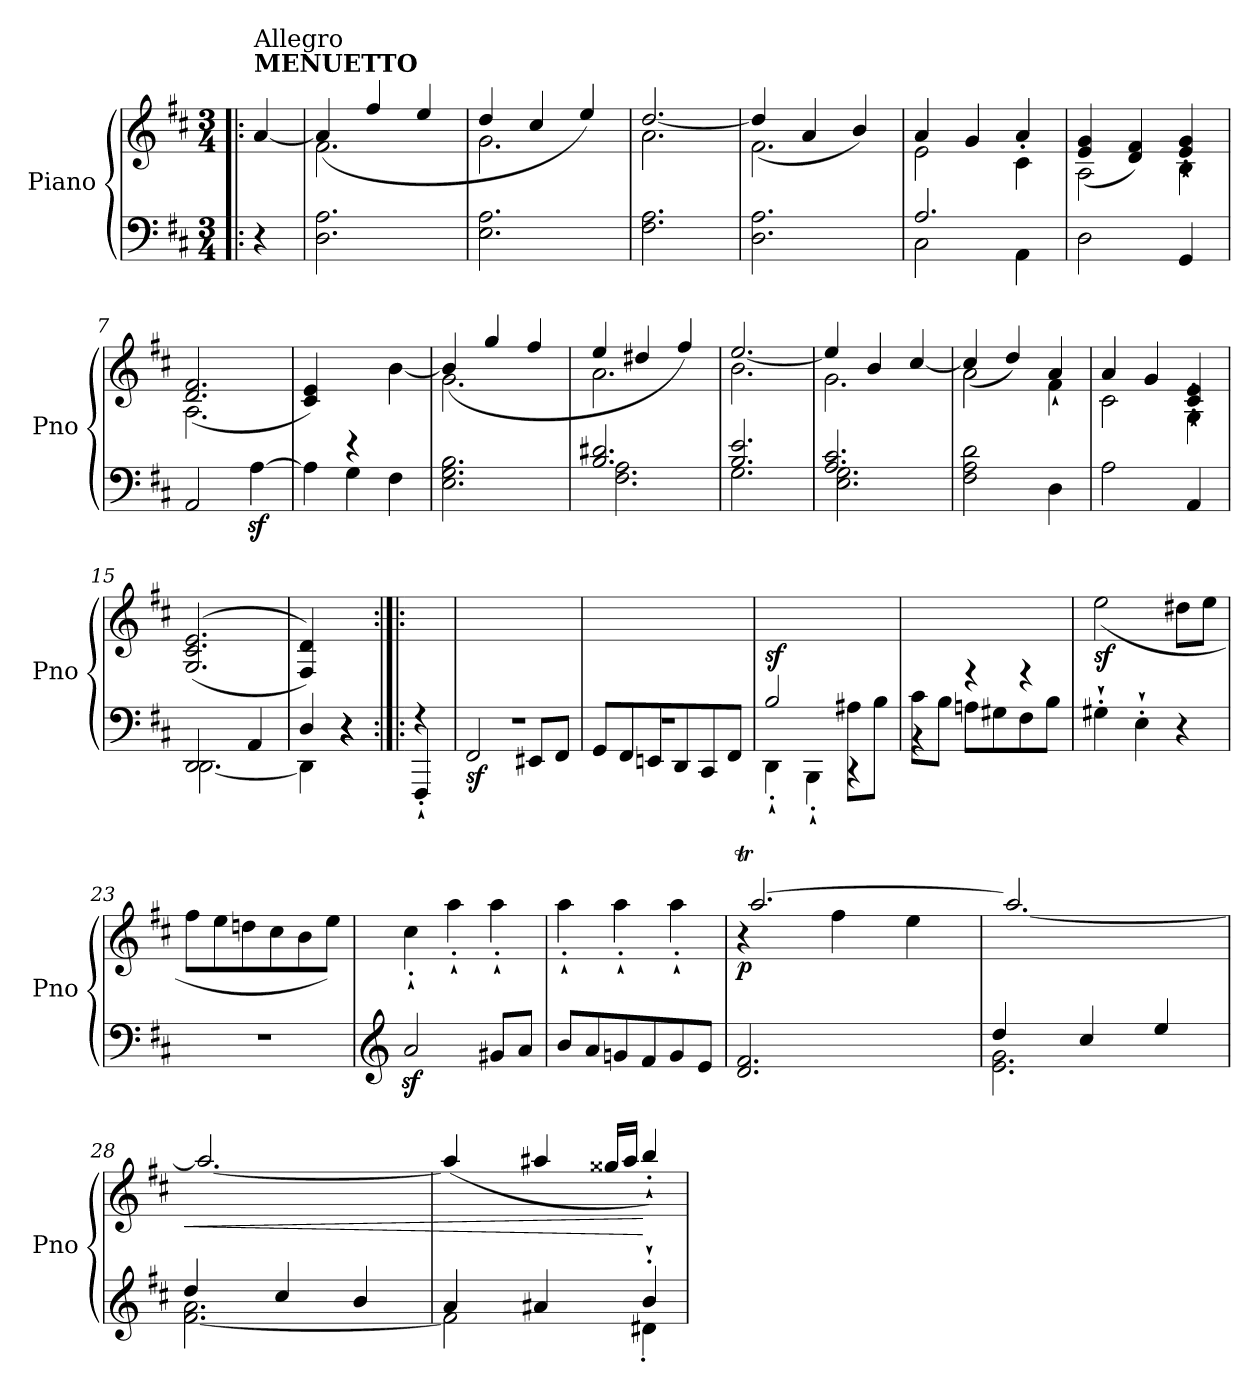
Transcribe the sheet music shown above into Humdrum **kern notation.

**kern	**kern	**dynam
*part1	*part1	*part1
*staff2	*staff1	*staff1/2
*I"Piano	*	*
*I'Pno	*	*
*clefF4	*clefG2	*
*k[f#c#]	*k[f#c#]	*
*M3/4	*M3/4	*
=!|:	=!|:	=!|:
*	*^	*
!	!LO:TX:a:B:t=MENUETTO	!	!
!	!LO:TX:a:t=Allegro	!	!
!	!	!	!LO:DY:b
4r	4ryy	[4a/	other-dynamics
=1	=1	=1	=1
2.D\ 2.A\	2.f#\	(4a/]	.
.	.	4ff#/	.
.	.	4ee/	.
=2	=2	=2	=2
2.E\ 2.A\	2.g\	4dd/	.
.	.	4cc#/	.
.	.	4ee/)	.
=3	=3	=3	=3
2.F#\ 2.A\	2.a\	[2.dd/	.
=4	=4	=4	=4
2.D\ 2.A\	2.f#\	(4dd/]	.
.	.	4a/	.
.	.	4b/)	.
=5	=5	=5	=5
*^	*	*	*
2.A/	2C#\	2e\	4a/	.
.	.	.	4g/	.
.	4AA\	4c#'\	4a`'/	.
*v	*v	*	*	*
=6	=6	=6	=6
2D\	2A\	(4e/ 4g/	.
.	.	4d/ 4f#/)	.
4GG/	4B'\	4e/`' 4g/`'	.
=7	=7	=7	=7
2AA/	2.A\	(2.d/ 2.f#/	.
[4Az<\	.	.	.
=8	=8	=8	=8
*^	*	*	*
4ryy	4A\]	2.ryy	4c#/ 4e/)	.
4r	4G\	.	4ryy	.
4ryy	4F#\	.	[4b\	.
*v	*v	*	*	*
=9	=9	=9	=9
2.E\ 2.G\ 2.B\	2.g\	(4b/]	.
.	.	4gg/	.
.	.	4ff#/	.
!!LO:LB:g=z	!!
=10	=10	=10	=10
*^	*	*	*
2.B/ 2.d#X/	2.F#\ 2.A\	2.a\	4ee/	.
.	.	.	4dd#X/	.
.	.	.	4ff#/)	.
!!LO:LB:g=z	!!
=11	=11	=11	=11	=11
2.B/ 2.e/	2.G\	2.b\	[2.ee/	.
=12	=12	=12	=12	=12
2.A/ 2.c#/	2.E\ 2.G\	2.g\	4ee/]	.
.	.	.	4b/	.
.	.	.	[4cc#/	.
*v	*v	*	*	*
=13	=13	=13	=13
2F#\ 2A\ 2d\	2a\	(4cc#/]	.
.	.	4dd/)	.
4D\	4f#'\	4a`'/	.
=14	=14	=14	=14
2A\	2c#\	4a/	.
.	.	4g/	.
4AA/	4G'\	4c#/`' 4e/`'	.
=15	=15	=15	=15
*^	*	*	*
2DD/	[2.DD\	2.ryy	(>(2.G/ 2.c#/ 2.e/	.
4AA/	.	.	.	.
=16	=16	=16	=16	=16
*	*^	*	*	*
4ryy	4D/	4DD\]	2ryy	4F#/ 4d/))	.
4r	4r	4r	.	4ryy	.
*	*v	*v	*	*	*
*	*	*v	*v	*
=17:|!|:	=17:|!|:	=17:|!|:	=17:|!|:
4r	4FFF#`'/	4ryy	.
=18	=18	=18	=18
!	!	!	!LO:DY:b=2
2.r	2FF#/	2.ryy	sf
.	8EE#X/L	.	.
.	8FF#/J	.	.
=19	=19	=19	=19
2.r	8GG/L	2.ryy	.
.	8FF#/	.	.
.	8EEn/	.	.
.	8DD/	.	.
.	8CC#/	.	.
.	8FF#/J	.	.
!!LO:LB:g=z
=20	=20	=20	=20
!	!	!	!LO:DY:b
2B/	4DD`'\	2.ryy	sf
.	4BBB`'\	.	.
8A#X\L	4rCC	.	.
8B\J	.	.	.
!!LO:LB:g=z
=21	=21	=21	=21
8c#\L	4r	2.ryy	.
8B\J	.	.	.
4r	8An\L	.	.
.	8G#X\	.	.
4r	8F#\	.	.
.	8B\J	.	.
!!LO:PB:g=z
=22	=22	=22	=22
*	*	*^	*
!	!	!	!	!LO:DY:b
*v	*v	*	*	*
4G#X`'\	2.ryy	(2ee\	sf
4E`'\	.	.	.
4r	.	8dd#X\L	.
.	.	8ee\J	.
=23	=23	=23	=23
2.r	2.ryy	8ff#\L	.
.	.	8ee\	.
.	.	8ddn\	.
.	.	8cc#\	.
.	.	8b\	.
.	.	8ee\J)	.
=24	=24	=24	=24
*clefG2	*	*	*
2az</	2.ryy	4cc#`'\	.
.	.	4aa`'\	.
8g#X/L	.	4aa`'\	.
8a/J	.	.	.
=25	=25	=25	=25
8b/L	2.ryy	4aa`'\	.
8a/	.	.	.
8gn/	.	4aa`'\	.
8f#/	.	.	.
8g/	.	4aa`'\	.
8e/J	.	.	.
=26	=26	=26	=26
*	*	*^	*
!	!	!	!	!LO:DY:b
2.d/ 2.f#/	16aaTLLyy	4r	[2.aa/	p
.	16bbyy	.	.	.
.	16aayy	.	.	.
.	16bbJJyy	.	.	.
.	16aaLLyy	(4ff#\	.	.
.	16bbyy	.	.	.
.	16aayy	.	.	.
.	16bbJJyy	.	.	.
.	16aaLLyy	4ee\	.	.
.	16bbyy	.	.	.
.	16aayy	.	.	.
.	16bbJJyy	.	.	.
*	*	*v	*v	*
!!LO:LB:g=z
=27	=27	=27	=27
*^	*	*	*
4dd/	2.e\ 2.g\	16aaLLyy	2.aa/_	.
.	.	16bbyy	.	.
.	.	16aayy	.	.
.	.	16bbJJyy	.	.
4cc#/	.	16aaLLyy	.	.
.	.	16bbyy	.	.
.	.	16aayy	.	.
.	.	16bbJJyy	.	.
4ee/	.	16aaLLyy	.	.
.	.	16bbyy	.	.
.	.	16aayy	.	.
.	.	16bbJJyy	.	.
=28	=28	=28	=28	=28
!	!	!	!	!LO:HP:b
4dd/	[2.f#\ 2.a\	16aaLLyy	2.aa/_	<
.	.	16bbyy	.	.
.	.	16aayy	.	.
.	.	16bbJJyy	.	.
4cc#/	.	16aaLLyy	.	.
.	.	16bbyy	.	.
.	.	16aayy	.	.
.	.	16bbJJyy	.	.
4b/	.	16aaLLyy	.	.
.	.	16bbyy	.	.
.	.	16aayy	.	.
.	.	16bbJJyy	.	.
=29	=29	=29	=29	=29
4a/	2f#\]	16aaLLyy	(4aa/]	.
.	.	16bbyy	.	.
.	.	16aayy	.	.
.	.	16bbTTTJJyy	.	.
*	*	*Xtuplet	*	*
4a#X/	.	20aa#XLLyy	4aa#X/	.
.	.	20bbyy	.	.
.	.	20aa#JJyy	.	.
.	.	20gg##X/LL	.	.
.	.	20aa#/JJ	.	.
4b`'/)	4d#X'\	4ryy	4bb`'/)	[
*v	*v	*	*	*
*	*v	*v	*
=	=	=
*-	*-	*-
